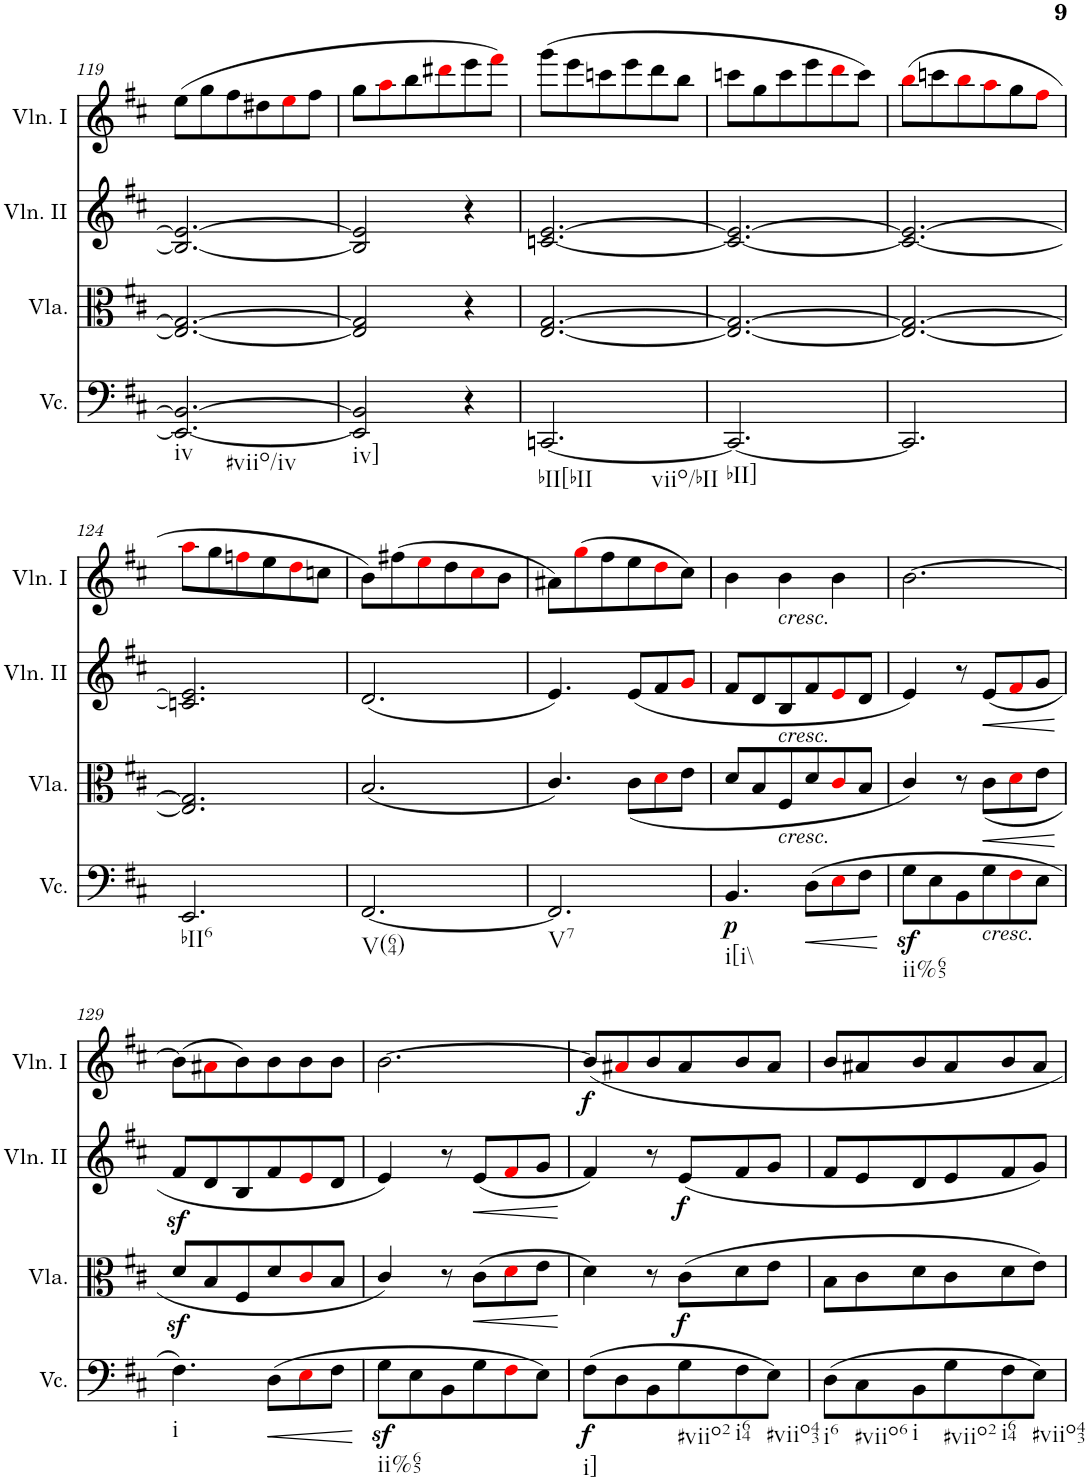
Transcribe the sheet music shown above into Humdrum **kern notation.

**kern	**dynam	**kern	**dynam	**kern	**dynam	**kern	**dynam
*part4	*part4	*part3	*part3	*part2	*part2	*part1	*part1
*staff4	*staff4	*staff3	*staff3	*staff2	*staff2	*staff1	*staff1
*I"Violoncello	*	*I"Viola	*	*I"Violino II	*	*I"Violino I	*
*I'Vc.	*	*I'Vla.	*	*I'Vln. II	*	*I'Vln. I	*
!!LO:PB:g=z
*clefF4	*	*clefC3	*	*clefG2	*	*clefG2	*
*k[f#c#]	*	*k[f#c#]	*	*k[f#c#]	*	*k[f#c#]	*
*M3/4	*	*M3/4	*	*M3/4	*	*M3/4	*
=119	=119	=119	=119	=119	=119	=119	=119
!LO:TX:b:t=iv	!	!	!	!	!	!	!
!LO:TX:b:t=#viio/iv	!	!	!	!	!	!	!
2.EE/_ 2.BB/_	.	2.E/_ 2.G/_	.	2.B/_ 2.e/_	.	(8ee\L	.
.	.	.	.	.	.	8gg\	.
.	.	.	.	.	.	8ff#\	.
.	.	.	.	.	.	8dd#X\	.
.	.	.	.	.	.	8eei\	.
.	.	.	.	.	.	8ff#\J	.
=120	=120	=120	=120	=120	=120	=120	=120
!LO:TX:b:t=iv]	!	!	!	!	!	!	!
2EE/] 2BB/]	.	2E/] 2G/]	.	2B/] 2e/]	.	8gg\L	.
.	.	.	.	.	.	8aai\	.
.	.	.	.	.	.	8bb\	.
.	.	.	.	.	.	8ddd#Xi\	.
4r	.	4r	.	4r	.	8eee\	.
.	.	.	.	.	.	8fff#i\J)	.
=121	=121	=121	=121	=121	=121	=121	=121
!LO:TX:b:t=bII[bII	!	!	!	!	!	!	!
!LO:TX:b:t=viio/bII	!	!	!	!	!	!	!
[2.CCn/	.	[2.E/ [2.G/	.	[2.cn/ [2.e/	.	(8ggg\L	.
.	.	.	.	.	.	8eee\	.
.	.	.	.	.	.	8cccn\	.
.	.	.	.	.	.	8eee\	.
.	.	.	.	.	.	8ddd\	.
.	.	.	.	.	.	8bb\J	.
=122	=122	=122	=122	=122	=122	=122	=122
!LO:TX:b:t=bII]	!	!	!	!	!	!	!
2.CC/_	.	2.E/_ 2.G/_	.	2.c/_ 2.e/_	.	8cccn\L	.
.	.	.	.	.	.	8gg\	.
.	.	.	.	.	.	8ccc\	.
.	.	.	.	.	.	8eee\	.
.	.	.	.	.	.	8dddi\	.
.	.	.	.	.	.	8ccc\J)	.
=123	=123	=123	=123	=123	=123	=123	=123
2.CC/]	.	2.E/_ 2.G/_	.	2.c/_ 2.e/_	.	(8bbi\L	.
.	.	.	.	.	.	8cccn\	.
.	.	.	.	.	.	8bbi\	.
.	.	.	.	.	.	8aai\	.
.	.	.	.	.	.	8gg\	.
.	.	.	.	.	.	8ff#i\J	.
!!LO:LB:g=z
=124	=124	=124	=124	=124	=124	=124	=124
!LO:TX:b:t=bII6	!	!	!	!	!	!	!
2.EE/	.	2.E/] 2.G/]	.	2.cn/] 2.e/]	.	8aai\L	.
.	.	.	.	.	.	8gg\	.
.	.	.	.	.	.	8ffni\	.
.	.	.	.	.	.	8ee\	.
.	.	.	.	.	.	8ddi\	.
.	.	.	.	.	.	8ccn\J	.
=125	=125	=125	=125	=125	=125	=125	=125
!LO:TX:b:t=V(64)	!	!	!	!	!	!	!
[2.FF#/	.	(2.B/	.	(2.d/	.	8b\L)	.
.	.	.	.	.	.	(8ff#X\	.
.	.	.	.	.	.	8eei\	.
.	.	.	.	.	.	8dd\	.
.	.	.	.	.	.	8cc#i\	.
.	.	.	.	.	.	8b\J	.
=126	=126	=126	=126	=126	=126	=126	=126
!LO:TX:b:t=V7	!	!	!	!	!	!	!
2.FF#/]	.	4.c#/)	.	4.e/)	.	8a#X\L)	.
.	.	.	.	.	.	(8ggi\	.
.	.	.	.	.	.	8ff#\	.
.	.	(<8c#\L	.	(8e/L	.	8ee\	.
.	.	8di\	.	8f#/	.	8ddi\	.
.	.	8e\J	.	8gi/J	.	8cc#\J)	.
=127	=127	=127	=127	=127	=127	=127	=127
!LO:TX:b:t=i[i\\	!	!	!	!	!	!	!
!	!LO:DY:b	!	!	!	!	!	!
4.BB/	p	8d/L	.	8f#/L	.	4b\	.
.	.	8B/	.	8d/	.	.	.
!	!	!	!	!	!	!LO:TX:b:i:t=cresc.	!
!	!	!	!	!LO:TX:b:i:t=cresc.	!	!	!
!	!	!LO:TX:b:i:t=cresc.	!	!	!	!	!
.	.	8F#/	.	8B/	.	4b\	.
!	!LO:HP:b	!	!	!	!	!	!
(8D\L	<	8d/	.	8f#/	.	.	.
8Ei\	.	8c#i/	.	8ei/	.	4b\	.
8F#\J	.	8B/J	.	8d/J	.	.	.
.	[	.	.	.	.	.	.
=128	=128	=128	=128	=128	=128	=128	=128
!LO:TX:b:t=ii%65	!	!	!	!	!	!	!
8Gz<\L	.	4c#/)	.	4e/)	.	[2.b\	.
8E\	.	.	.	.	.	.	.
8BB\	.	8r	.	8r	.	.	.
!LO:TX:b:i:t=cresc.	!	!	!	!	!	!	!
!	!	!	!LO:HP:b	!	!LO:HP:b	!	!
8G\	.	(<8c#\L	<	(<8e/L	<	.	.
8F#i\	.	8di\	.	8f#i/	.	.	.
8E\J	.	8e\J	.	8g/J	.	.	.
.	.	.	[	.	[	.	.
!!LO:LB:g=z
=129	=129	=129	=129	=129	=129	=129	=129
!LO:TX:b:t=i	!	!	!	!	!	!	!
4.F#\)	.	8dz</L	.	8f#z</L	.	(8b\L]	.
.	.	8B/	.	8d/	.	8a#Xi\	.
.	.	8F#/	.	8B/	.	8b\)	.
!	!LO:HP:b	!	!	!	!	!	!
(8D\L	<	8d/	.	8f#/	.	8b\	.
8Ei\	.	8c#i/	.	8ei/	.	8b\	.
8F#\J	.	8B/J	.	8d/J	.	8b\J	.
.	[	.	.	.	.	.	.
=130	=130	=130	=130	=130	=130	=130	=130
!LO:TX:b:t=ii%65	!	!	!	!	!	!	!
8Gz<\L	.	4c#/)	.	4e/)	.	[2.b\	.
8E\	.	.	.	.	.	.	.
8BB\	.	8r	.	8r	.	.	.
!	!	!	!LO:HP:b	!	!LO:HP:b	!	!
8G\	.	(8c#\L	<	(8e/L	<	.	.
8F#i\	.	8di\	.	8f#i/	.	.	.
8E\J)	.	8e\J	.	8g/J	.	.	.
.	.	.	[	.	[	.	.
=131	=131	=131	=131	=131	=131	=131	=131
!LO:TX:b:t=i]	!	!	!	!	!	!	!
!	!LO:DY:b	!	!	!	!	!	!LO:DY:b
(8F#\L	f	4d\)	.	4f#/)	.	8b/L]	f
8D\	.	.	.	.	.	8a#Xi/	.
8BB\	.	8r	.	8r	.	8b/	.
!LO:TX:b:t=#viio2	!	!	!	!	!	!	!
!	!	!	!LO:DY:b	!	!LO:DY:b	!	!
8G\	.	(8c#\L	f	(8e/L	f	8a#/	.
!LO:TX:b:t=i64	!	!	!	!	!	!	!
8F#\	.	8d\	.	8f#/	.	8b/	.
!LO:TX:b:t=#viio43	!	!	!	!	!	!	!
8E\J)	.	8e\J	.	8g/J	.	8a#/J	.
=132	=132	=132	=132	=132	=132	=132	=132
!LO:TX:b:t=i6	!	!	!	!	!	!	!
(8D\L	.	8B\L	.	8f#/L	.	8b/L	.
!LO:TX:b:t=#viio6	!	!	!	!	!	!	!
8C#\	.	8c#\	.	8e/	.	8a#X/	.
!LO:TX:b:t=i	!	!	!	!	!	!	!
8BB\	.	8d\	.	8d/	.	8b/	.
!LO:TX:b:t=#viio2	!	!	!	!	!	!	!
8G\	.	8c#\	.	8e/	.	8a#/	.
!LO:TX:b:t=i64	!	!	!	!	!	!	!
8F#\	.	8d\	.	8f#/	.	8b/	.
!LO:TX:b:t=#viio43	!	!	!	!	!	!	!
8E\J)	.	8e\J)	.	8g/J)	.	8a#/J	.
=	=	=	=	=	=	=	=
*-	*-	*-	*-	*-	*-	*-	*-
